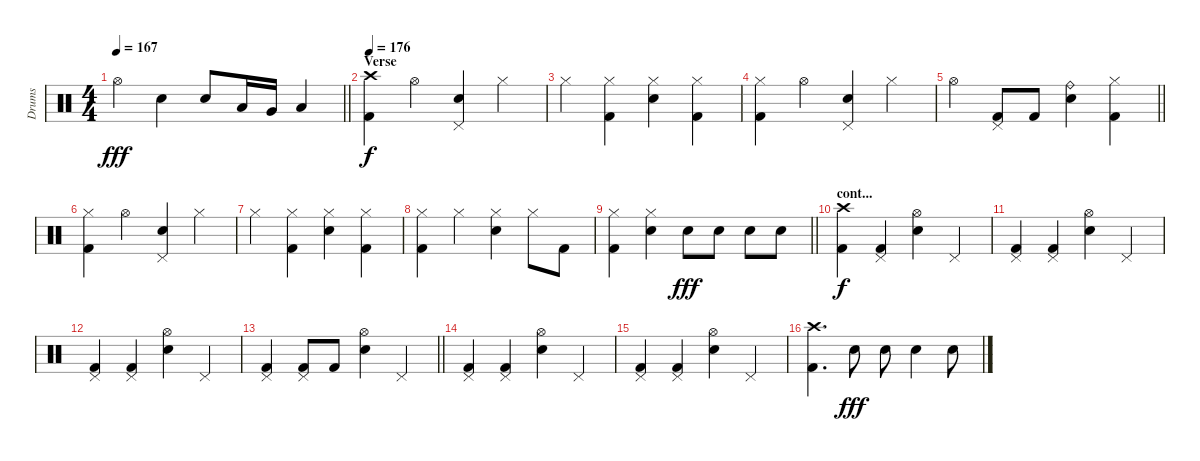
\track ("Drums" "Drums") {instrument percussion}
\staff
\articulation defaults
\ts (4 4)
\tempo 167
\clef neutral
\barLineRight lightlight
\ks c "Hi-Hat (open)".4{dy fff} "Snare (hit) 2".4 "Snare (hit) 2".8 "Low Tom (hit)".16 "Very Low Tom (hit)".16 "Low Floor Tom (hit)".4
|
\section ("" "Verse")
\tempo 176
("Crash high (hit)" "Kick (hit) 2").4{dy f} "Hi-Hat (open)".4 ("Pedal Hi-Hat (hit)" "Snare (hit) 2").4 "Hi-Hat (closed)".4 |
"Hi-Hat (closed)".4 ("Hi-Hat (closed)" "Kick (hit) 2").4 ("Hi-Hat (closed)" "Snare (hit) 2").4 ("Hi-Hat (closed)" "Kick (hit) 2").4 |
("Hi-Hat (closed)" "Kick (hit) 2").4 "Hi-Hat (open)".4 ("Pedal Hi-Hat (hit)" "Snare (hit) 2").4 "Hi-Hat (closed)".4 |
\barLineRight lightlight "Hi-Hat (open)".4
("Pedal Hi-Hat (hit)" "Kick (hit) 2").8 "Kick (hit) 2".8 ("Ride (bell)" "Snare (hit) 2").4 ("Hi-Hat (closed)" "Kick (hit) 2").4 |
("Hi-Hat (closed)" "Kick (hit) 2").4 "Hi-Hat (open)".4 ("Pedal Hi-Hat (hit)" "Snare (hit) 2").4 "Hi-Hat (closed)".4 |
"Hi-Hat (closed)".4 ("Hi-Hat (closed)" "Kick (hit) 2").4 ("Hi-Hat (closed)" "Snare (hit) 2").4 ("Hi-Hat (closed)" "Kick (hit) 2").4 |
("Hi-Hat (closed)" "Kick (hit) 2").4 "Hi-Hat (closed)".4 ("Hi-Hat (closed)" "Snare (hit) 2").4 "Hi-Hat (closed)".8 "Kick (hit) 2".8 |
\barLineRight lightlight
("Hi-Hat (closed)" "Kick (hit) 2").4 ("Hi-Hat (closed)" "Snare (hit) 2").4 "Snare (hit) 2".8{dy fff} "Snare (hit) 2".8 "Snare (hit) 2".8 "Snare (hit) 2".8 |
\section ("" "cont...")
("Crash high (hit)" "Kick (hit) 2").4{dy f} ("Pedal Hi-Hat (hit)" "Kick (hit) 2").4 ("Hi-Hat (open)" "Snare (hit) 2").4 "Pedal Hi-Hat (hit)".4 |
("Pedal Hi-Hat (hit)" "Kick (hit) 2").4 ("Pedal Hi-Hat (hit)" "Kick (hit) 2").4 ("Hi-Hat (open)" "Snare (hit) 2").4 "Pedal Hi-Hat (hit)".4 |
("Pedal Hi-Hat (hit)" "Kick (hit) 2").4 ("Pedal Hi-Hat (hit)" "Kick (hit) 2").4 ("Hi-Hat (open)" "Snare (hit) 2").4 "Pedal Hi-Hat (hit)".4 |
\barLineRight lightlight
("Pedal Hi-Hat (hit)" "Kick (hit) 2").4 ("Pedal Hi-Hat (hit)" "Kick (hit) 2").8 "Kick (hit) 2".8 ("Hi-Hat (open)" "Snare (hit) 2").4 "Pedal Hi-Hat (hit)".4 |
("Pedal Hi-Hat (hit)" "Kick (hit) 2").4 ("Pedal Hi-Hat (hit)" "Kick (hit) 2").4 ("Hi-Hat (open)" "Snare (hit) 2").4 "Pedal Hi-Hat (hit)".4 |
("Pedal Hi-Hat (hit)" "Kick (hit) 2").4 ("Pedal Hi-Hat (hit)" "Kick (hit) 2").4 ("Hi-Hat (open)" "Snare (hit) 2").4 "Pedal Hi-Hat (hit)".4 |
("Crash high (hit)" "Kick (hit) 2").4{d} "Snare (hit) 2".8{dy fff} "Snare (hit) 2".8 "Snare (hit) 2".4 "Snare (hit) 2".8
